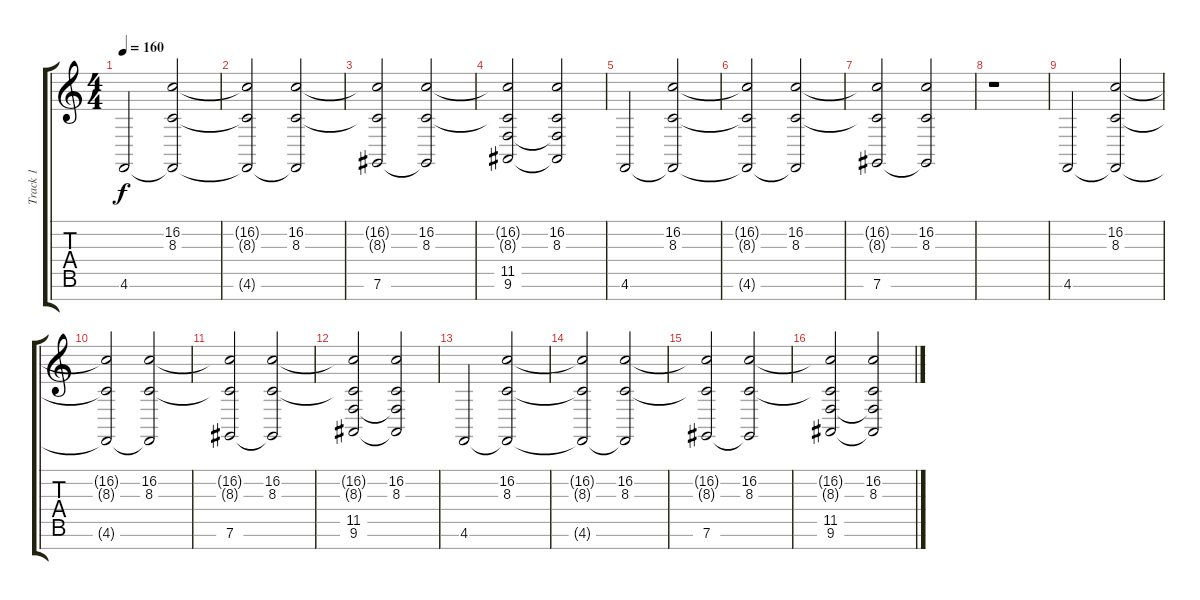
\track ("Track 1" "Track 1") {instrument acousticgrandpiano}
\staff {score tabs}
\tuning (Db4 Ab3 E3 B2 Gb2 Db2 B1) {hide}
\ts (4 4)
\tempo 160
\clef g2
\ks c
4.6.2{dy f} (16.2 8.3 4.6{t}).2 |
(16.2{t} 8.3{t} 4.6{t}).2 (16.2 8.3 4.6{t}).2 |
(16.2{t} 8.3{t} 7.6).2 (16.2 8.3 7.6{t}).2 |
(16.2{t} 8.3{t} 11.5 9.6).2 (16.2 8.3 11.5{t} 9.6{t}).2 |
4.6.2 (16.2 8.3 4.6{t}).2 |
(16.2{t} 8.3{t} 4.6{t}).2 (16.2 8.3 4.6{t}).2 |
(16.2{t} 8.3{t} 7.6).2 (16.2 8.3 7.6{t}).2 |
r.1 |
4.6.2 (16.2 8.3 4.6{t}).2 |
(16.2{t} 8.3{t} 4.6{t}).2 (16.2 8.3 4.6{t}).2 |
(16.2{t} 8.3{t} 7.6).2 (16.2 8.3 7.6{t}).2 |
(16.2{t} 8.3{t} 11.5 9.6).2 (16.2 8.3 11.5{t} 9.6{t}).2 |
4.6.2 (16.2 8.3 4.6{t}).2 |
(16.2{t} 8.3{t} 4.6{t}).2 (16.2 8.3 4.6{t}).2 |
(16.2{t} 8.3{t} 7.6).2 (16.2 8.3 7.6{t}).2 |
(16.2{t} 8.3{t} 11.5 9.6).2 (16.2 8.3 11.5{t} 9.6{t}).2
